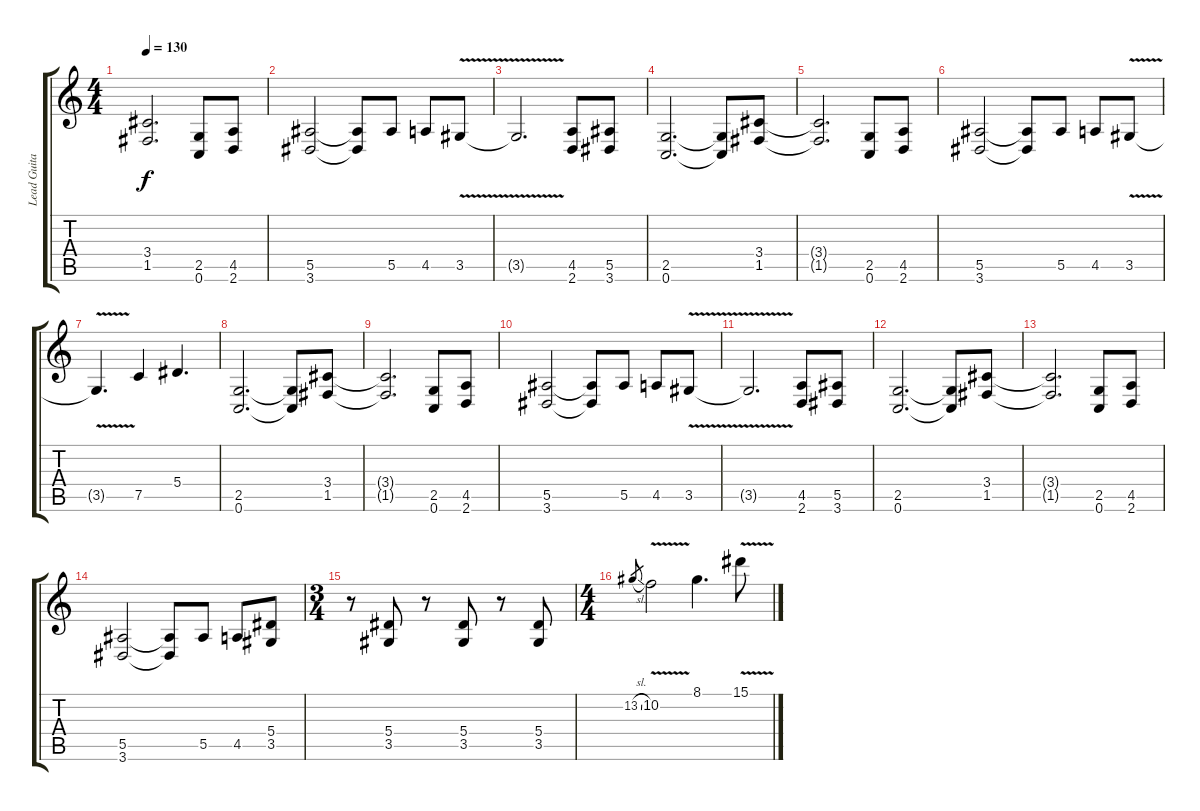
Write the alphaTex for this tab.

\track ("Lead Guitar" "Lead Guita") {instrument distortionguitar}
\staff {score tabs}
\tuning (C4 G3 Eb3 Bb2 F2 C2) {hide}
\ts (4 4)
\tempo 130
\clef g2
\ks c
(3.4{t} 1.5{t}).2{d dy f} (2.5 0.6).8 (4.5 2.6).8 |
(5.5 3.6).2 (5.5{t} 3.6{t}).8 5.5.8 4.5.8 3.5{v}.8 |
3.5{t}.2{d} (4.5 2.6).8 (5.5 3.6).8 |
(2.5 0.6).2{d} (2.5{t} 0.6{t}).8 (3.4 1.5).8 |
(3.4{t} 1.5{t}).2{d} (2.5 0.6).8 (4.5 2.6).8 |
(5.5 3.6).2 (5.5{t} 3.6{t}).8 5.5.8 4.5.8 3.5{v}.8 |
3.5{t}.4{d} 7.5.4 5.4.4{d} |
(2.5 0.6).2{d} (2.5{t} 0.6{t}).8 (3.4 1.5).8 |
(3.4{t} 1.5{t}).2{d} (2.5 0.6).8 (4.5 2.6).8 |
(5.5 3.6).2 (5.5{t} 3.6{t}).8 5.5.8 4.5.8 3.5{v}.8 |
3.5{t}.2{d} (4.5 2.6).8 (5.5 3.6).8 |
(2.5 0.6).2{d} (2.5{t} 0.6{t}).8 (3.4 1.5).8 |
(3.4{t} 1.5{t}).2{d} (2.5 0.6).8 (4.5 2.6).8 |
(5.5 3.6).2 (5.5{t} 3.6{t}).8 5.5.8 4.5.8 (5.4 3.5).8 |
\ts (3 4)
r.8 (5.4 3.5).8 r.8 (5.4 3.5).8 r.8 (5.4 3.5).8 |
\ts (4 4)
13.2{sl}.8{gr} 10.2{v}.2 8.1.4{d} 15.1{v}.8
